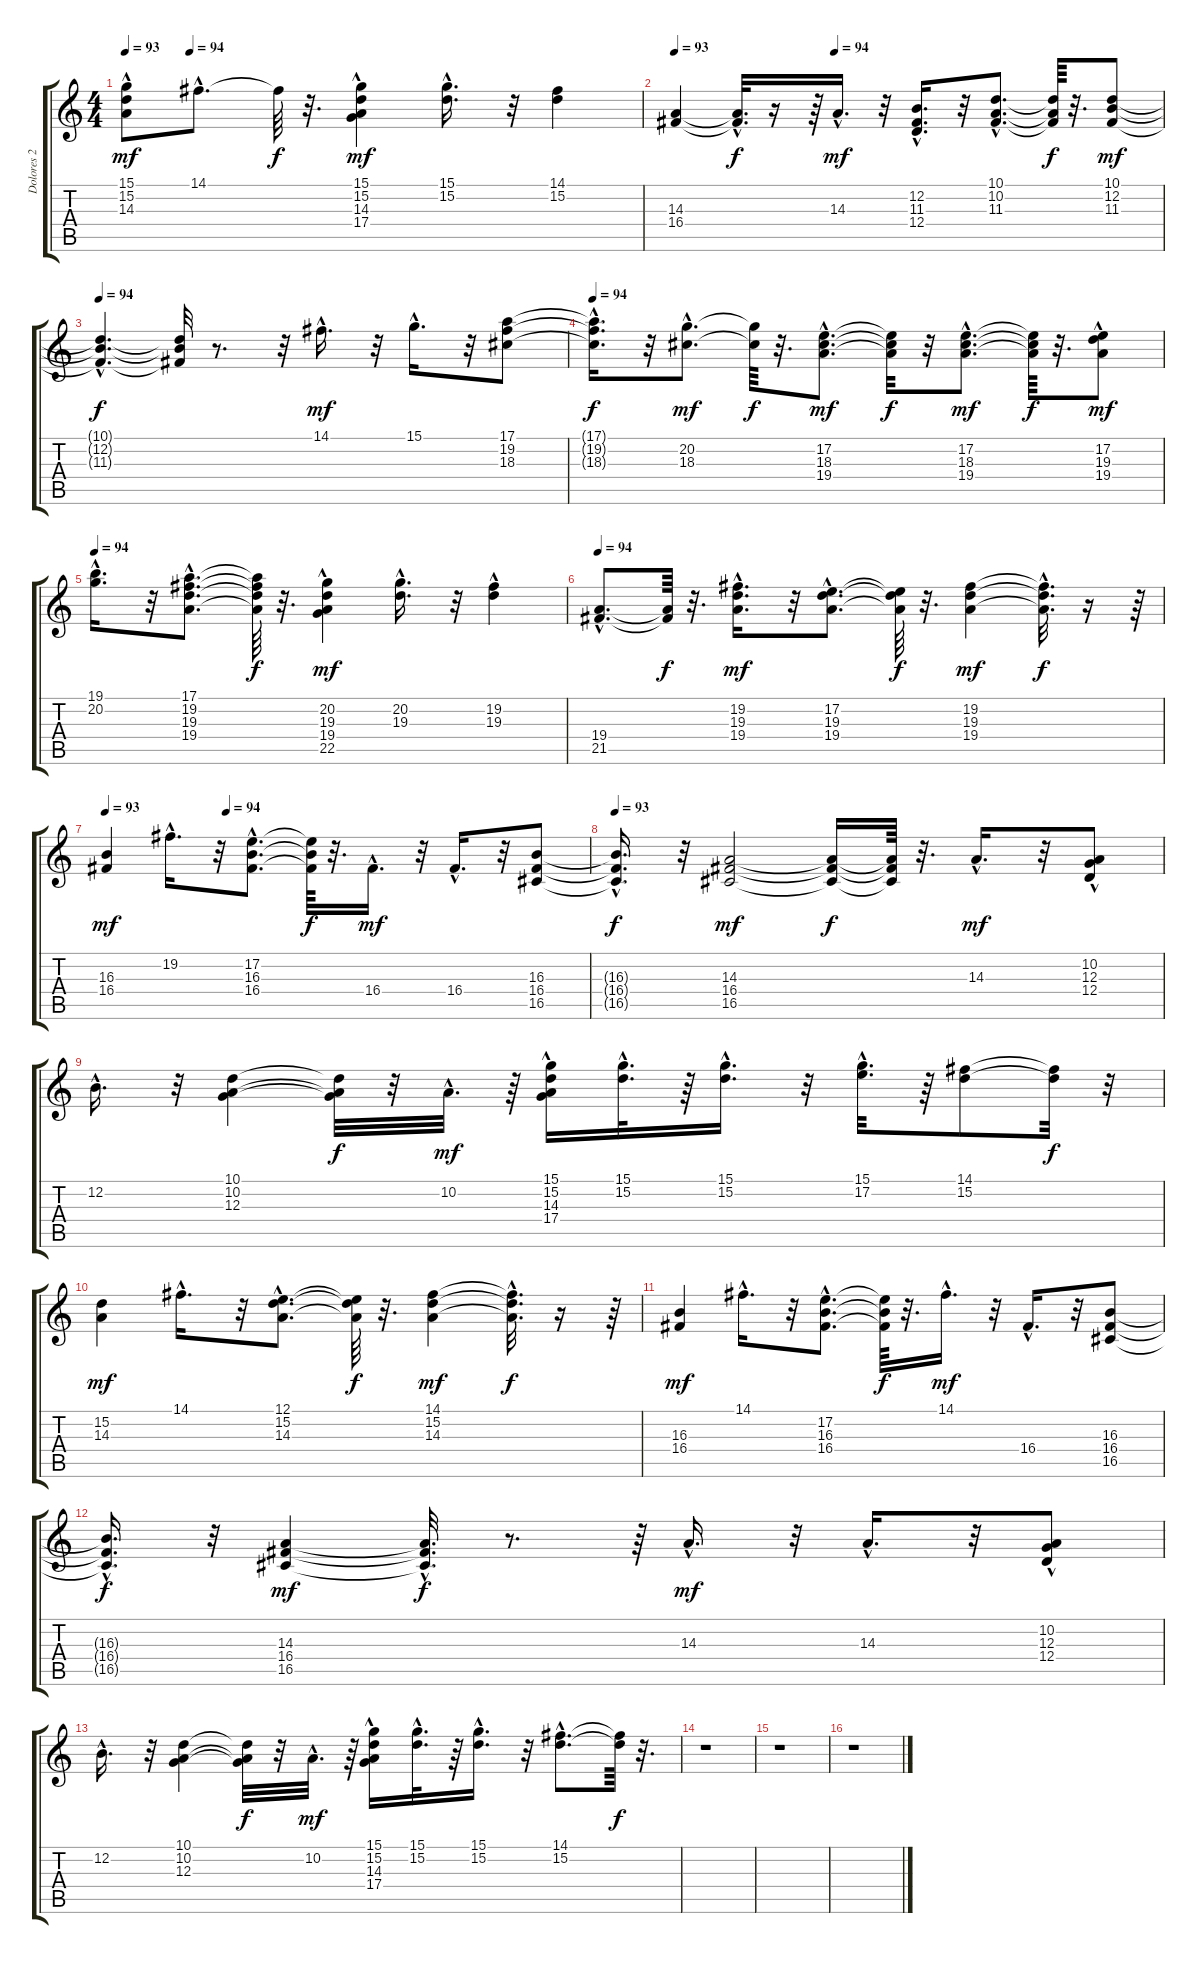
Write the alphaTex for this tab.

\track ("Dolores 2" "Dolores 2") {instrument pad3polysynth}
\staff {score tabs}
\tuning (E4 B3 G3 D3 A2 E2) {hide}
\ts (4 4)
\tempo 93
\tempo (94 0.125)
\clef g2
\ks c
(15.1{hac} 15.2 14.3).8{dy mf} 14.1{hac}.8{d} 14.1{t}.64{dy f} r.32{d} (15.1{hac} 15.2{hac} 14.3 17.4).4{dy mf} (15.1{hac} 15.2{hac}).16{d} r.32 (14.1 15.2).4 |
\tempo 93
\tempo (94 0.328125)
(14.3 16.4).4 (14.3{hac t} 16.4{hac t}).32{d dy f} r.16 r.64 14.3{hac}.16{d dy mf} r.32 (12.2{hac} 11.3{hac} 12.4{hac}).16{d} r.32 (10.1{hac} 10.2{hac} 11.3{hac}).8{d} (10.1{t} 10.2{t} 11.3{t}).64{dy f} r.32{d} (10.1 12.2 11.3).8{dy mf} |
\tempo 94
(10.1{hac t} 12.2{hac t} 11.3{hac t}).4{d dy f} (10.1{t} 12.2{t} 11.3{t}).32 r.8{d} r.32 14.1{hac}.16{d dy mf} r.32 15.1{hac}.16{d} r.32 (17.1 19.2 18.3).8 |
\tempo 94
(17.1{hac t} 19.2{hac t} 18.3{hac t}).16{d dy f} r.32 (20.2{hac} 18.3{hac}).8{d dy mf} (20.2{t} 18.3{t}).64{dy f} r.32{d} (17.2{hac} 18.3{hac} 19.4{hac}).8{d dy mf} (17.2{t} 18.3{t} 19.4{t}).32{dy f} r.32 (17.2{hac} 18.3{hac} 19.4{hac}).8{d dy mf} (17.2{t} 18.3{t} 19.4{t}).64{dy f} r.32{d} (17.2{hac} 19.3{hac} 19.4{hac}).8{dy mf} |
\tempo 94
(19.1{hac} 20.2{hac}).16{d} r.32 (17.1{hac} 19.2{hac} 19.3{hac} 19.4{hac}).8{d} (17.1{t} 19.2{t} 19.3{t} 19.4{t}).64{dy f} r.32{d} (20.2{hac} 19.3{hac} 19.4 22.5).4{dy mf} (20.2{hac} 19.3{hac}).16{d} r.32 (19.2{hac} 19.3{hac}).4 |
\tempo 94
(19.4{hac} 21.5{hac}).8{d} (19.4{t} 21.5{t}).64{dy f} r.32{d} (19.2{hac} 19.3{hac} 19.4{hac}).16{d dy mf} r.32 (17.2{hac} 19.3{hac} 19.4{hac}).8{d} (17.2{t} 19.3{t} 19.4{t}).64{dy f} r.32{d} (19.2 19.3 19.4).4{dy mf} (19.2{hac t} 19.3{hac t} 19.4{hac t}).32{d dy f} r.16 r.64 |
\tempo 93
\tempo (94 0.25)
(16.3 16.4).4{dy mf} 19.2{hac}.16{d} r.32 (17.2{hac} 16.3{hac} 16.4{hac}).8{d} (17.2{t} 16.3{t} 16.4{t}).64{dy f} r.32{d} 16.4{hac}.16{d dy mf} r.32 16.4{hac}.16{d} r.32 (16.3 16.4 16.5).8 |
\tempo 93
(16.3{hac t} 16.4{hac t} 16.5{hac t}).16{d dy f} r.32 (14.3 16.4 16.5).2{dy mf} (14.3{t} 16.4{t} 16.5{t}).16{dy f} (14.3{t} 16.4{t} 16.5{t}).64 r.32{d} 14.3{hac}.16{d dy mf} r.32 (10.2{hac} 12.3{hac} 12.4{hac}).8 |
12.2{hac}.16{d} r.32 (10.1 10.2 12.3).4 (10.1{t} 10.2{t} 12.3{t}).32{dy f} r.32 10.2{hac}.32{d dy mf} r.64 (15.1{hac} 15.2{hac} 14.3{hac} 17.4{hac}).16 (15.1{hac} 15.2{hac}).32{d} r.64 (15.1{hac} 15.2{hac}).16{d} r.32 (15.1{hac} 17.2{hac}).32{d} r.64 (14.1 15.2).8 (14.1{t} 15.2{t}).32{dy f} r.32 |
(15.2 14.3).4{dy mf} 14.1{hac}.16{d} r.32 (12.1{hac} 15.2{hac} 14.3{hac}).8{d} (12.1{t} 15.2{t} 14.3{t}).64{dy f} r.32{d} (14.1 15.2 14.3).4{dy mf} (14.1{hac t} 15.2{hac t} 14.3{hac t}).32{d dy f} r.16 r.64 |
(16.3 16.4).4{dy mf} 14.1{hac}.16{d} r.32 (17.2{hac} 16.3{hac} 16.4{hac}).8{d} (17.2{t} 16.3{t} 16.4{t}).64{dy f} r.32{d} 14.1{hac}.16{d dy mf} r.32 16.4{hac}.16{d} r.32 (16.3 16.4 16.5).8 |
(16.3{hac t} 16.4{hac t} 16.5{hac t}).16{d dy f} r.32 (14.3 16.4 16.5).4{dy mf} (14.3{hac t} 16.4{hac t} 16.5{hac t}).32{d dy f} r.8{d} r.64 14.3{hac}.16{d dy mf} r.32 14.3{hac}.16{d} r.32 (10.2{hac} 12.3{hac} 12.4{hac}).8 |
12.2{hac}.16{d} r.32 (10.1 10.2 12.3).4 (10.1{t} 10.2{t} 12.3{t}).32{dy f} r.32 10.2{hac}.32{d dy mf} r.64 (15.1{hac} 15.2{hac} 14.3{hac} 17.4{hac}).16 (15.1{hac} 15.2{hac}).32{d} r.64 (15.1{hac} 15.2{hac}).16{d} r.32 (14.1{hac} 15.2{hac}).8{d} (14.1{t} 15.2{t}).64{dy f} r.32{d} |
r.1 |
r.1 |
r.1
